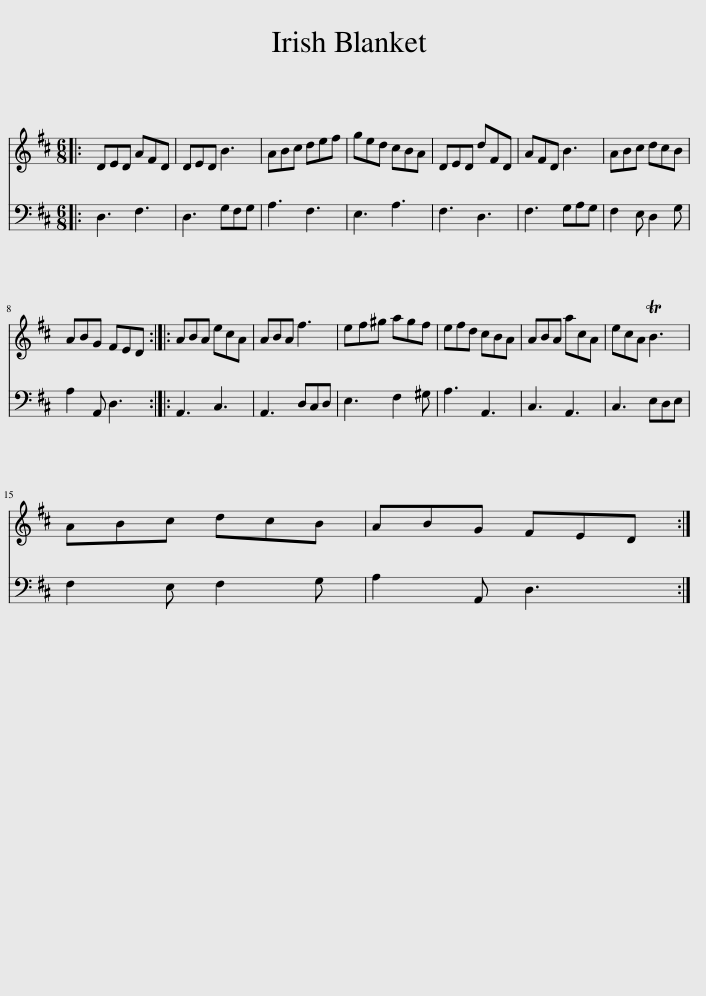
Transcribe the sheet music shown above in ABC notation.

X:1
%%score 1 2
L:1/8
M:6/8
I:linebreak $
K:D
V:1 treble
V:2 bass
V:1
|: DED AFD | DED B3 | ABc def | ged cBA | DED dFD | %5
 AFD B3 | ABc dcB |$ ABG FED :: ABA ecA | ABA f3 | %10
 ef^g agf | efd cBA | ABA acA | ecA TB3 |$ ABc dcB | %15
 ABG FED :| %16
V:2
|: D,3 F,3 | D,3 G,F,G, | A,3 F,3 | E,3 A,3 | F,3 D,3 | %5
 F,3 G,A,G, | F,2 E, D,2 G, |$ A,2 A,, D,3 :: A,,3 C,3 | A,,3 D,C,D, | %10
 E,3 F,2 ^G, | A,3 A,,3 | C,3 A,,3 | C,3 E,D,E, |$ F,2 E, F,2 G, | %15
 A,2 A,, D,3 :| %16
